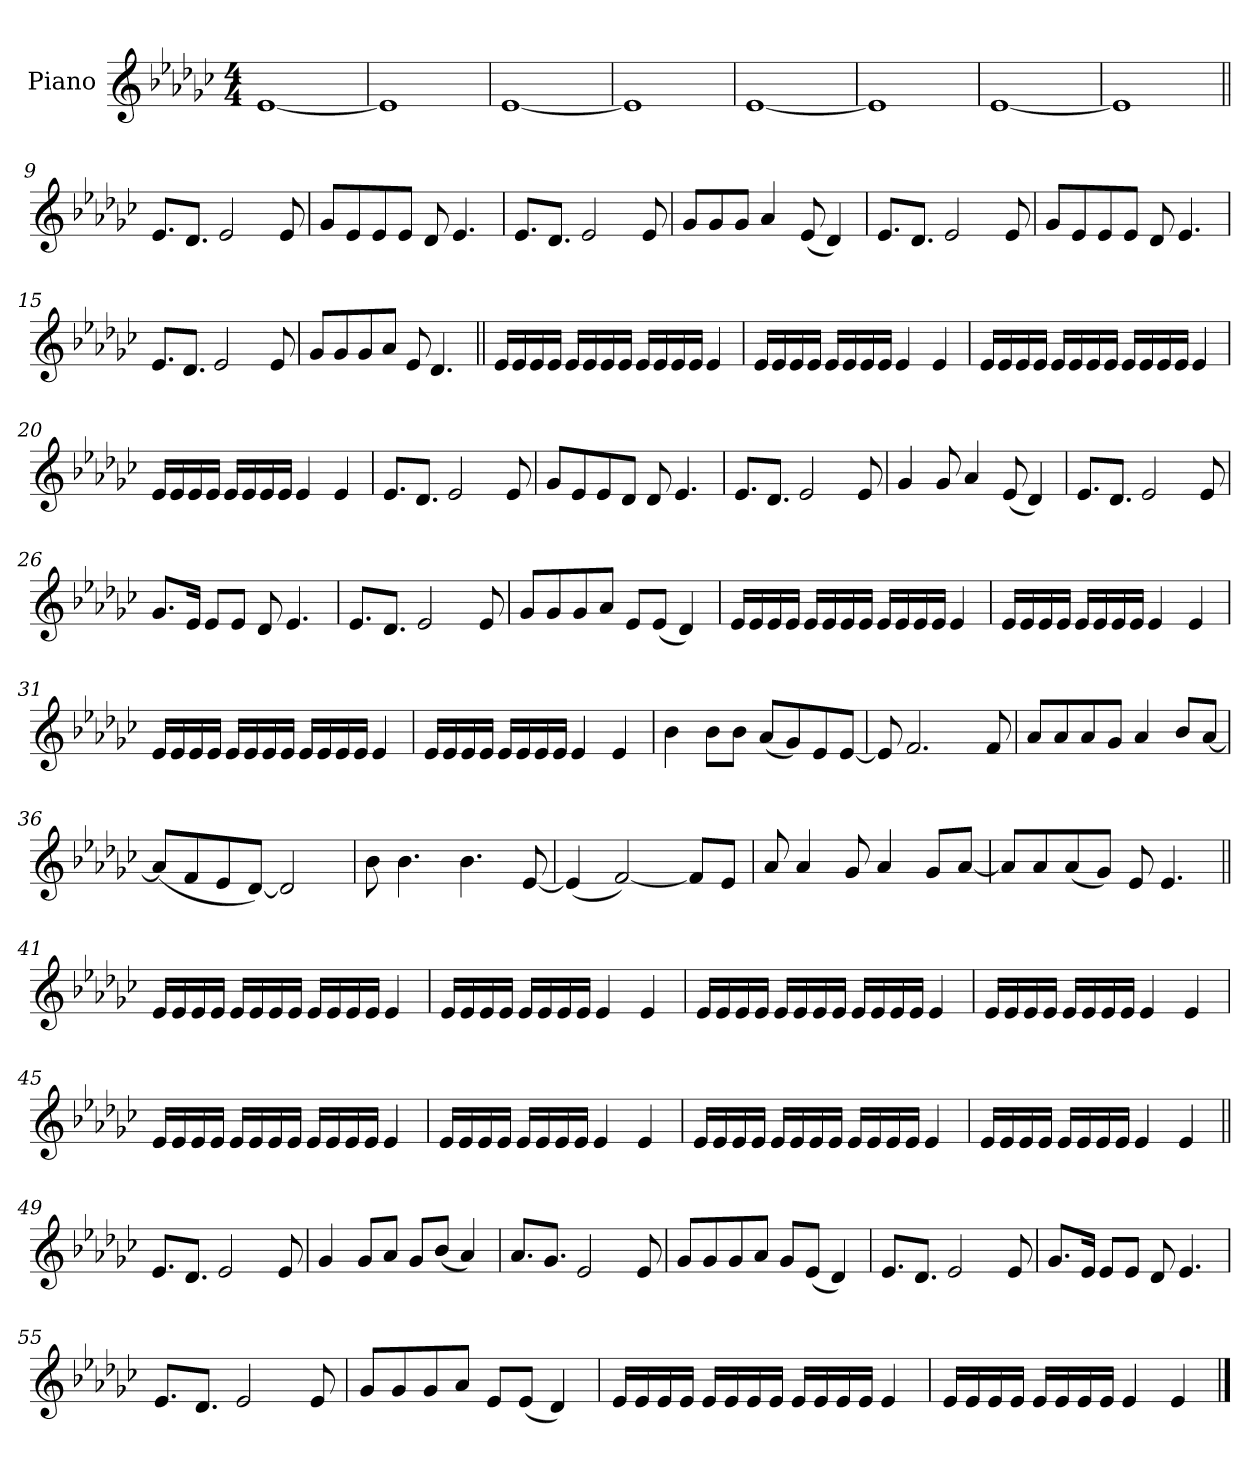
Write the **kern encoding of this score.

**kern
*part1
*staff1
*I"Piano
*I'Pno.
*clefG2
*k[b-e-a-d-g-c-]
*M4/4
=1
[1e-
=2
1e-]
=3
[1e-
=4
1e-]
=5
[1e-
=6
1e-]
=7
[1e-
=8
1e-]
=9||
8.e-L
8.d-J
2e-
8e-
=10
8g-L
8e-
8e-
8e-J
8d-
4.e-
=11
8.e-L
8.d-J
2e-
8e-
=12
8g-L
8g-
8g-J
4a-
(8e-
4d-)
=13
8.e-L
8.d-J
2e-
8e-
=14
8g-L
8e-
8e-
8e-J
8d-
4.e-
=15
8.e-L
8.d-J
2e-
8e-
=16
8g-L
8g-
8g-
8a-J
8e-
4.d-
=17||
16e-!LL
16e-!
16e-!
16e-!JJ
16e-!LL
16e-!
16e-!
16e-!JJ
16e-!LL
16e-!
16e-!
16e-!JJ
4e-!
=18
16e-!LL
16e-!
16e-!
16e-!JJ
16e-!LL
16e-!
16e-!
16e-!JJ
4e-!
4e-!
=19
16e-!LL
16e-!
16e-!
16e-!JJ
16e-!LL
16e-!
16e-!
16e-!JJ
16e-!LL
16e-!
16e-!
16e-!JJ
4e-!
=20
16e-!LL
16e-!
16e-!
16e-!JJ
16e-!LL
16e-!
16e-!
16e-!JJ
4e-!
4e-!
=21
8.e-L
8.d-J
2e-
8e-
=22
8g-L
8e-
8e-
8d-J
8d-
4.e-
=23
8.e-L
8.d-J
2e-
8e-
=24
4g-
8g-
4a-
(8e-
4d-)
=25
8.e-L
8.d-J
2e-
8e-
=26
8.g-L
16e-Jk
8e-L
8e-J
8d-
4.e-
=27
8.e-L
8.d-J
2e-
8e-
=28
8g-L
8g-
8g-
8a-J
8e-L
(8e-J
4d-)
=29
16e-!LL
16e-!
16e-!
16e-!JJ
16e-!LL
16e-!
16e-!
16e-!JJ
16e-!LL
16e-!
16e-!
16e-!JJ
4e-!
=30
16e-!LL
16e-!
16e-!
16e-!JJ
16e-!LL
16e-!
16e-!
16e-!JJ
4e-!
4e-!
=31
16e-!LL
16e-!
16e-!
16e-!JJ
16e-!LL
16e-!
16e-!
16e-!JJ
16e-!LL
16e-!
16e-!
16e-!JJ
4e-!
=32
16e-!LL
16e-!
16e-!
16e-!JJ
16e-!LL
16e-!
16e-!
16e-!JJ
4e-!
4e-!
=33
4b-
8b-L
8b-J
(8a-L
8g-)
8e-
[8e-J
=34
8e-]
2.f
8f
=35
8a-L
8a-
8a-
8g-J
4a-
8b-L
[8a-J
=36
(8a-L]
8f
8e-
[8d-J)
2d-]
=37
8b-
4.b-
4.b-
[8e-
=38
(4e-]
[2f)
8fL]
8e-J
=39
8a-
4a-
8g-
4a-
8g-L
[8a-J
=40
8a-L]
8a-
(8a-
8g-J)
8e-
4.e-
=41||
16e-!LL
16e-!
16e-!
16e-!JJ
16e-!LL
16e-!
16e-!
16e-!JJ
16e-!LL
16e-!
16e-!
16e-!JJ
4e-!
=42
16e-!LL
16e-!
16e-!
16e-!JJ
16e-!LL
16e-!
16e-!
16e-!JJ
4e-!
4e-!
=43
16e-!LL
16e-!
16e-!
16e-!JJ
16e-!LL
16e-!
16e-!
16e-!JJ
16e-!LL
16e-!
16e-!
16e-!JJ
4e-!
=44
16e-!LL
16e-!
16e-!
16e-!JJ
16e-!LL
16e-!
16e-!
16e-!JJ
4e-!
4e-!
=45
16e-!LL
16e-!
16e-!
16e-!JJ
16e-!LL
16e-!
16e-!
16e-!JJ
16e-!LL
16e-!
16e-!
16e-!JJ
4e-!
=46
16e-!LL
16e-!
16e-!
16e-!JJ
16e-!LL
16e-!
16e-!
16e-!JJ
4e-!
4e-!
=47
16e-!LL
16e-!
16e-!
16e-!JJ
16e-!LL
16e-!
16e-!
16e-!JJ
16e-!LL
16e-!
16e-!
16e-!JJ
4e-!
=48
16e-!LL
16e-!
16e-!
16e-!JJ
16e-!LL
16e-!
16e-!
16e-!JJ
4e-!
4e-!
=49||
8.e-L
8.d-J
2e-
8e-
=50
4g-
8g-L
8a-J
8g-L
(8b-J
4a-)
=51
8.a-L
8.g-J
2e-
8e-
=52
8g-L
8g-
8g-
8a-J
8g-L
(8e-J
4d-)
=53
8.e-L
8.d-J
2e-
8e-
=54
8.g-L
16e-Jk
8e-L
8e-J
8d-
4.e-
=55
8.e-L
8.d-J
2e-
8e-
=56
8g-L
8g-
8g-
8a-J
8e-L
(8e-J
4d-)
=57
16e-!LL
16e-!
16e-!
16e-!JJ
16e-!LL
16e-!
16e-!
16e-!JJ
16e-!LL
16e-!
16e-!
16e-!JJ
4e-!
=58
16e-!LL
16e-!
16e-!
16e-!JJ
16e-!LL
16e-!
16e-!
16e-!JJ
4e-!
4e-!
==
*-
